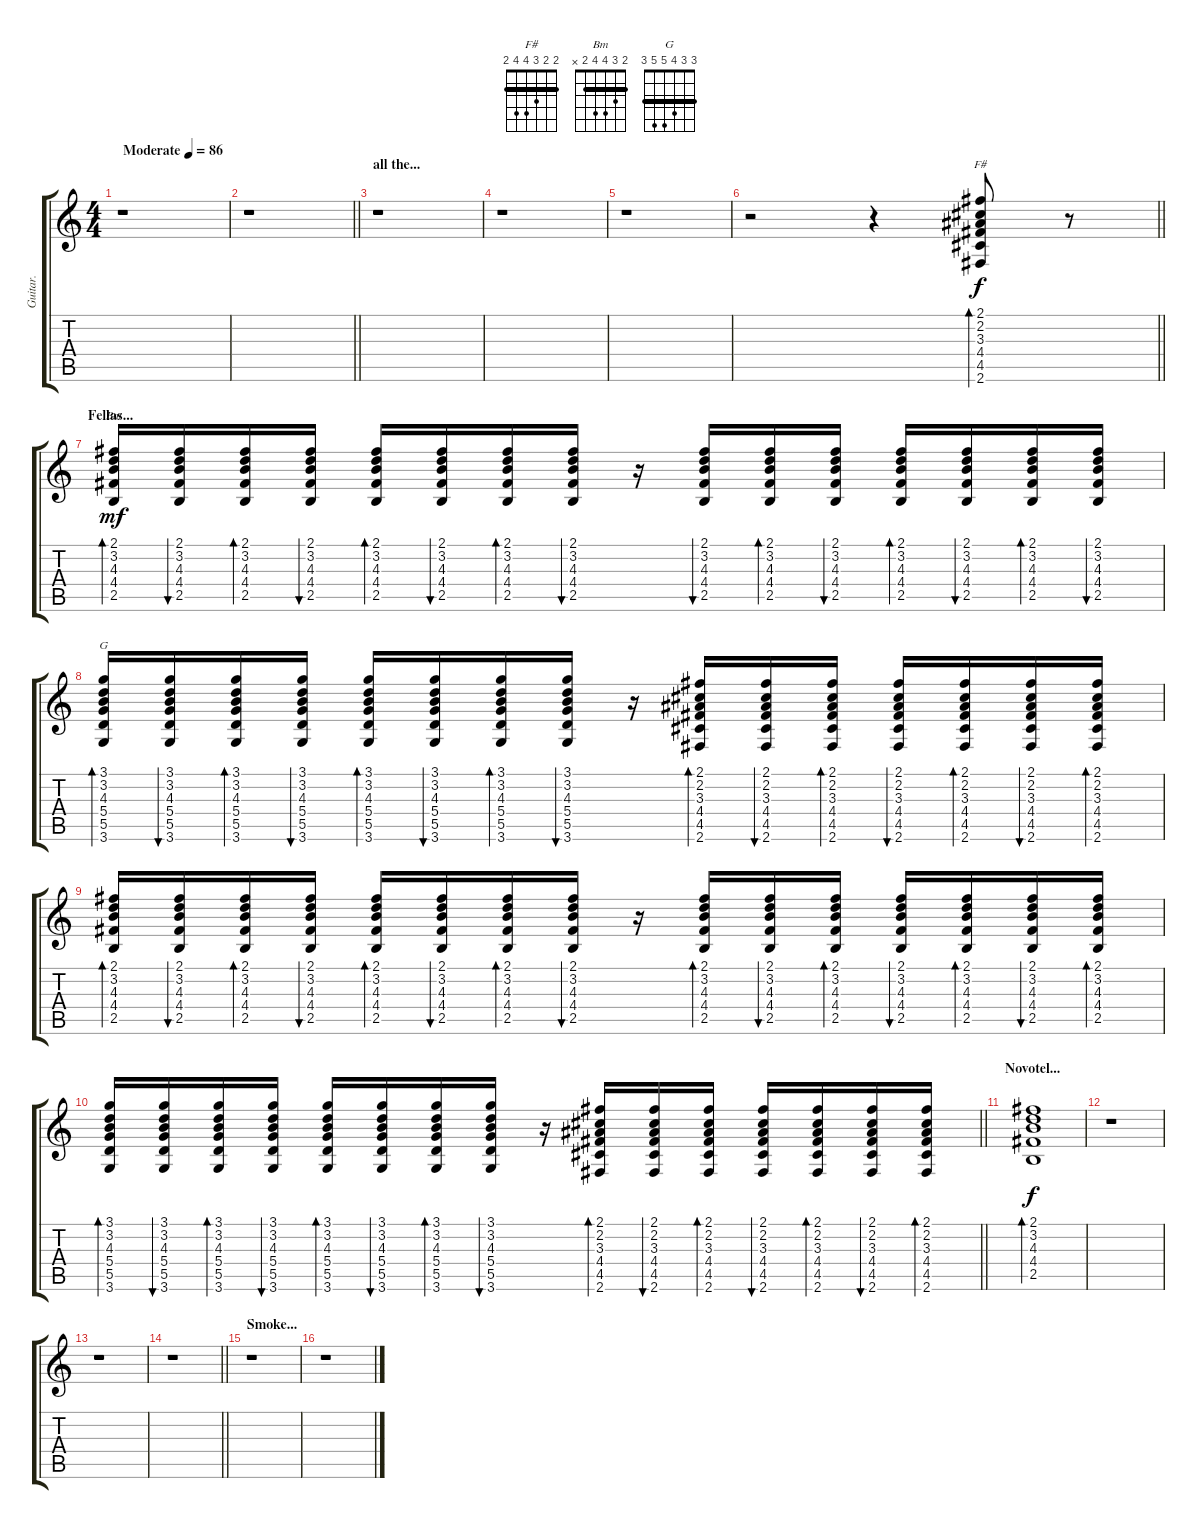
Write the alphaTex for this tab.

\track ("Guitar." "Guitar.") {instrument acousticguitarsteel}
\staff {score tabs}
\tuning (E4 B3 G3 D3 A2 E2) {hide}
\chord ("F#" 2 2 3 4 4 2) {barre 2}
\chord ("Bm" 2 3 4 4 2 x) {barre 2}
\chord ("G" 3 3 4 5 5 3) {barre 3}
\ts (4 4)
\section ("" "")
\tempo (86 "Moderate")
\clef g2
\ks c
r.1{dy f instrument acousticguitarsteel} |
\barLineRight lightlight
r.1 |
\section ("" "all the...")
r.1 |
r.1 |
r.1 |
\barLineRight lightlight
r.2 r.4 (2.1 2.2 3.3 4.4 4.5 2.6).8{bd 30 ch "F#"} r.8 |
\section ("" "Fellas...")
(2.1 3.2 4.3 4.4 2.5).16{bd 30 ch "Bm" dy mf} (2.1 3.2 4.3 4.4 2.5).16{bu 30} (2.1 3.2 4.3 4.4 2.5).16{bd 30} (2.1 3.2 4.3 4.4 2.5).16{bu 30} (2.1 3.2 4.3 4.4 2.5).16{bd 30} (2.1 3.2 4.3 4.4 2.5).16{bu 30} (2.1 3.2 4.3 4.4 2.5).16{bd 30} (2.1 3.2 4.3 4.4 2.5).16{bu 30} r.16 (2.1 3.2 4.3 4.4 2.5).16{bu 30} (2.1 3.2 4.3 4.4 2.5).16{bd 30} (2.1 3.2 4.3 4.4 2.5).16{bu 30} (2.1 3.2 4.3 4.4 2.5).16{bd 30} (2.1 3.2 4.3 4.4 2.5).16{bu 30} (2.1 3.2 4.3 4.4 2.5).16{bd 30} (2.1 3.2 4.3 4.4 2.5).16{bu 30} |
(3.1 3.2 4.3 5.4 5.5 3.6).16{bd 30 ch "G"} (3.1 3.2 4.3 5.4 5.5 3.6).16{bu 30} (3.1 3.2 4.3 5.4 5.5 3.6).16{bd 30} (3.1 3.2 4.3 5.4 5.5 3.6).16{bu 30} (3.1 3.2 4.3 5.4 5.5 3.6).16{bd 30} (3.1 3.2 4.3 5.4 5.5 3.6).16{bu 30} (3.1 3.2 4.3 5.4 5.5 3.6).16{bd 30} (3.1 3.2 4.3 5.4 5.5 3.6).16{bu 30} r.16 (2.1 2.2 3.3 4.4 4.5 2.6).16{bd 30} (2.1 2.2 3.3 4.4 4.5 2.6).16{bu 30} (2.1 2.2 3.3 4.4 4.5 2.6).16{bd 30} (2.1 2.2 3.3 4.4 4.5 2.6).16{bu 30} (2.1 2.2 3.3 4.4 4.5 2.6).16{bd 30} (2.1 2.2 3.3 4.4 4.5 2.6).16{bu 30} (2.1 2.2 3.3 4.4 4.5 2.6).16{bd 30} |
(2.1 3.2 4.3 4.4 2.5).16{bd 30} (2.1 3.2 4.3 4.4 2.5).16{bu 30} (2.1 3.2 4.3 4.4 2.5).16{bd 30} (2.1 3.2 4.3 4.4 2.5).16{bu 30} (2.1 3.2 4.3 4.4 2.5).16{bd 30} (2.1 3.2 4.3 4.4 2.5).16{bu 30} (2.1 3.2 4.3 4.4 2.5).16{bd 30} (2.1 3.2 4.3 4.4 2.5).16{bu 30} r.16 (2.1 3.2 4.3 4.4 2.5).16{bd 30} (2.1 3.2 4.3 4.4 2.5).16{bu 30} (2.1 3.2 4.3 4.4 2.5).16{bd 30} (2.1 3.2 4.3 4.4 2.5).16{bu 30} (2.1 3.2 4.3 4.4 2.5).16{bd 30} (2.1 3.2 4.3 4.4 2.5).16{bu 30} (2.1 3.2 4.3 4.4 2.5).16{bd 30} |
\barLineRight lightlight
(3.1 3.2 4.3 5.4 5.5 3.6).16{bd 30} (3.1 3.2 4.3 5.4 5.5 3.6).16{bu 30} (3.1 3.2 4.3 5.4 5.5 3.6).16{bd 30} (3.1 3.2 4.3 5.4 5.5 3.6).16{bu 30} (3.1 3.2 4.3 5.4 5.5 3.6).16{bd 30} (3.1 3.2 4.3 5.4 5.5 3.6).16{bu 30} (3.1 3.2 4.3 5.4 5.5 3.6).16{bd 30} (3.1 3.2 4.3 5.4 5.5 3.6).16{bu 30} r.16 (2.1 2.2 3.3 4.4 4.5 2.6).16{bd 30} (2.1 2.2 3.3 4.4 4.5 2.6).16{bu 30} (2.1 2.2 3.3 4.4 4.5 2.6).16{bd 30} (2.1 2.2 3.3 4.4 4.5 2.6).16{bu 30} (2.1 2.2 3.3 4.4 4.5 2.6).16{bd 30} (2.1 2.2 3.3 4.4 4.5 2.6).16{bu 30} (2.1 2.2 3.3 4.4 4.5 2.6).16{bd 30} |
\section ("" "Novotel...")
(2.1 3.2 4.3 4.4 2.5).1{bd 240 dy f} |
r.1 |
r.1 |
\barLineRight lightlight
r.1 |
\section ("" "Smoke...")
r.1 |
r.1
